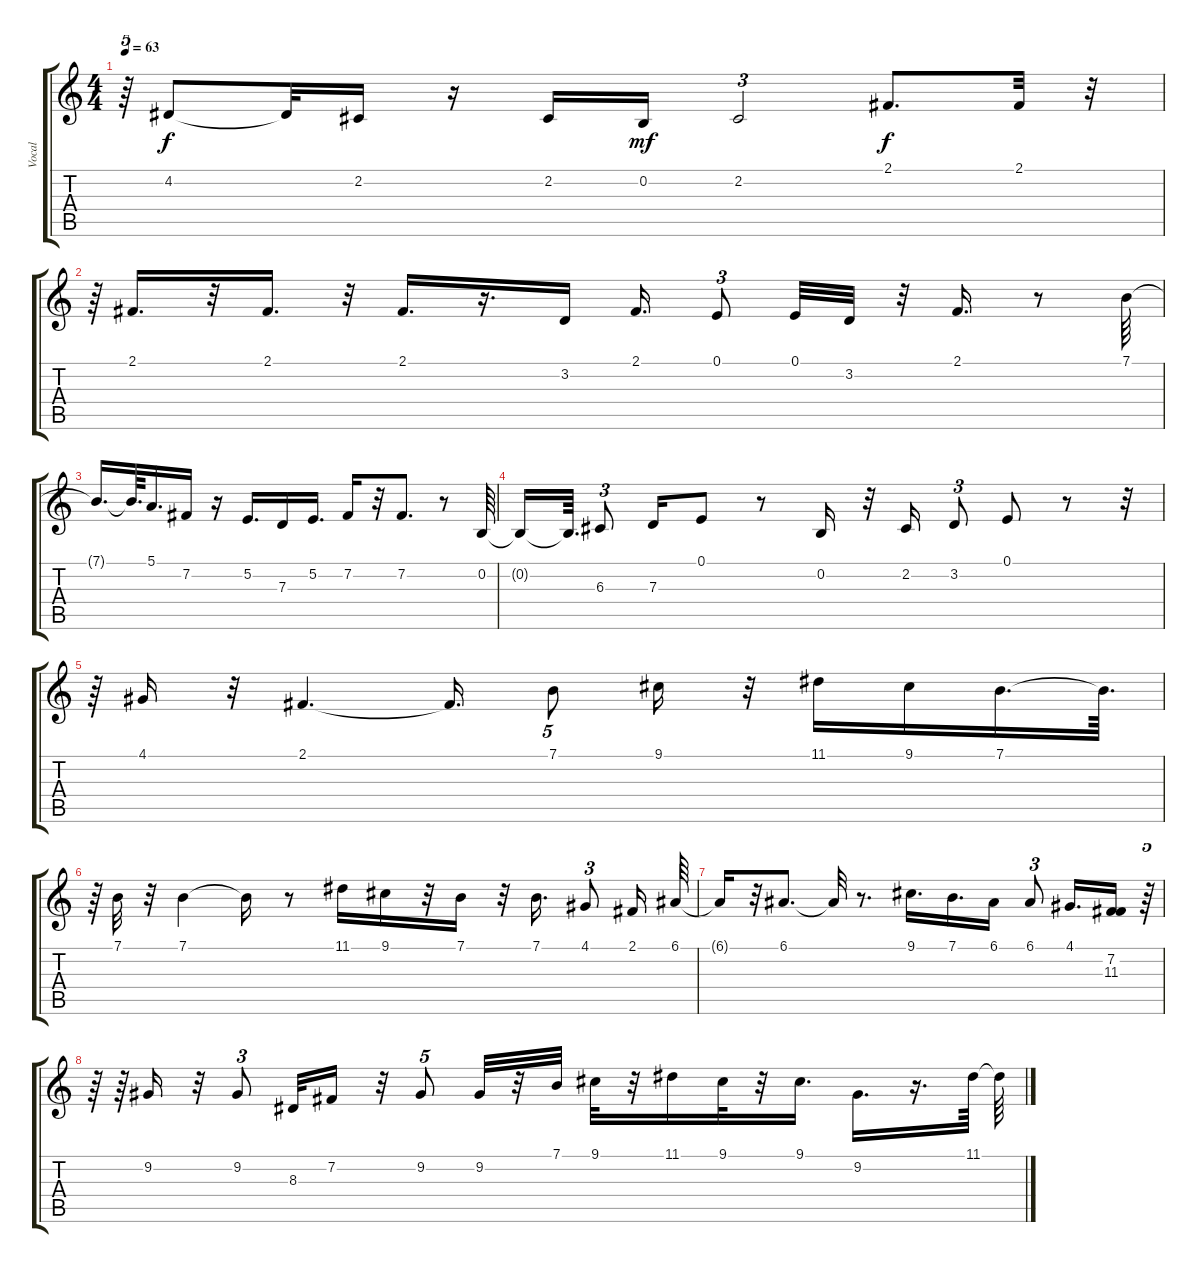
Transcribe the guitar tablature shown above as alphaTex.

\track ("Vocal" "Vocal") {instrument vibraphone}
\staff {score tabs}
\tuning (E4 B3 G3 D3 A2 E2) {hide}
\ts (4 4)
\tempo 63
\clef g2
\ks c
r.64{tu (5 4) dy f} 4.2.8 4.2{t}.32 2.2.16 r.16 2.2.16 0.2.16{dy mf} 2.2.2{tu (3 2)} 2.1.8{d dy f} 2.1.32 r.32 |
r.64 2.1.16{d} r.32 2.1.16{d} r.32 2.1.16{d} r.16{d} 3.2.16 2.1.16{d} 0.1.8{tu (3 2)} 0.1.32 3.2.32 r.32 2.1.16{d} r.8 7.1.64 |
7.1{t}.16{d} 7.1{t}.64{d} 5.1.16{d} 7.2.16 r.16 5.2.16{d} 7.3.16 5.2.16{d} 7.2.16 r.32 7.2.8{d} r.8 0.2.64 |
0.2{t}.16 0.2{t}.64{d} 6.3.8{tu (3 2)} 7.3.16 0.1.8 r.8 0.2.16 r.32 2.2.16 3.2.8{tu (3 2)} 0.1.8 r.8 r.32 |
r.64 4.1.16 r.32 2.1.4{d} 2.1{t}.16{d} 7.1.8{tu (5 4)} 9.1.16 r.32 11.1.16 9.1.16 7.1.16{d} 7.1{t}.64{d} |
r.64 7.1.32 r.32 7.1.4 7.1{t}.16 r.8 11.1.16 9.1.16 r.32 7.1.16 r.32 7.1.16{d} 4.1.8{tu (3 2)} 2.1.16 6.1.64 |
6.1{t}.16 r.32 6.1.8{d} 6.1{t}.32 r.8{d} 9.1.16{d} 7.1.16{d} 6.1.16 6.1.8{tu (3 2)} 4.1.16{d} (7.2 11.3).16 r.64{tu (5 4)} |
r.64 r.64 9.2.16 r.32 9.2.8{tu (3 2)} 8.3.32 7.2.16 r.32 9.2.8{tu (5 4)} 9.2.32 r.32 7.1.32 9.1.32 r.32 11.1.16 9.1.32 r.32 9.1.16{d} 9.2.16{d} r.16{d} 11.1.64 11.1{t}.64
